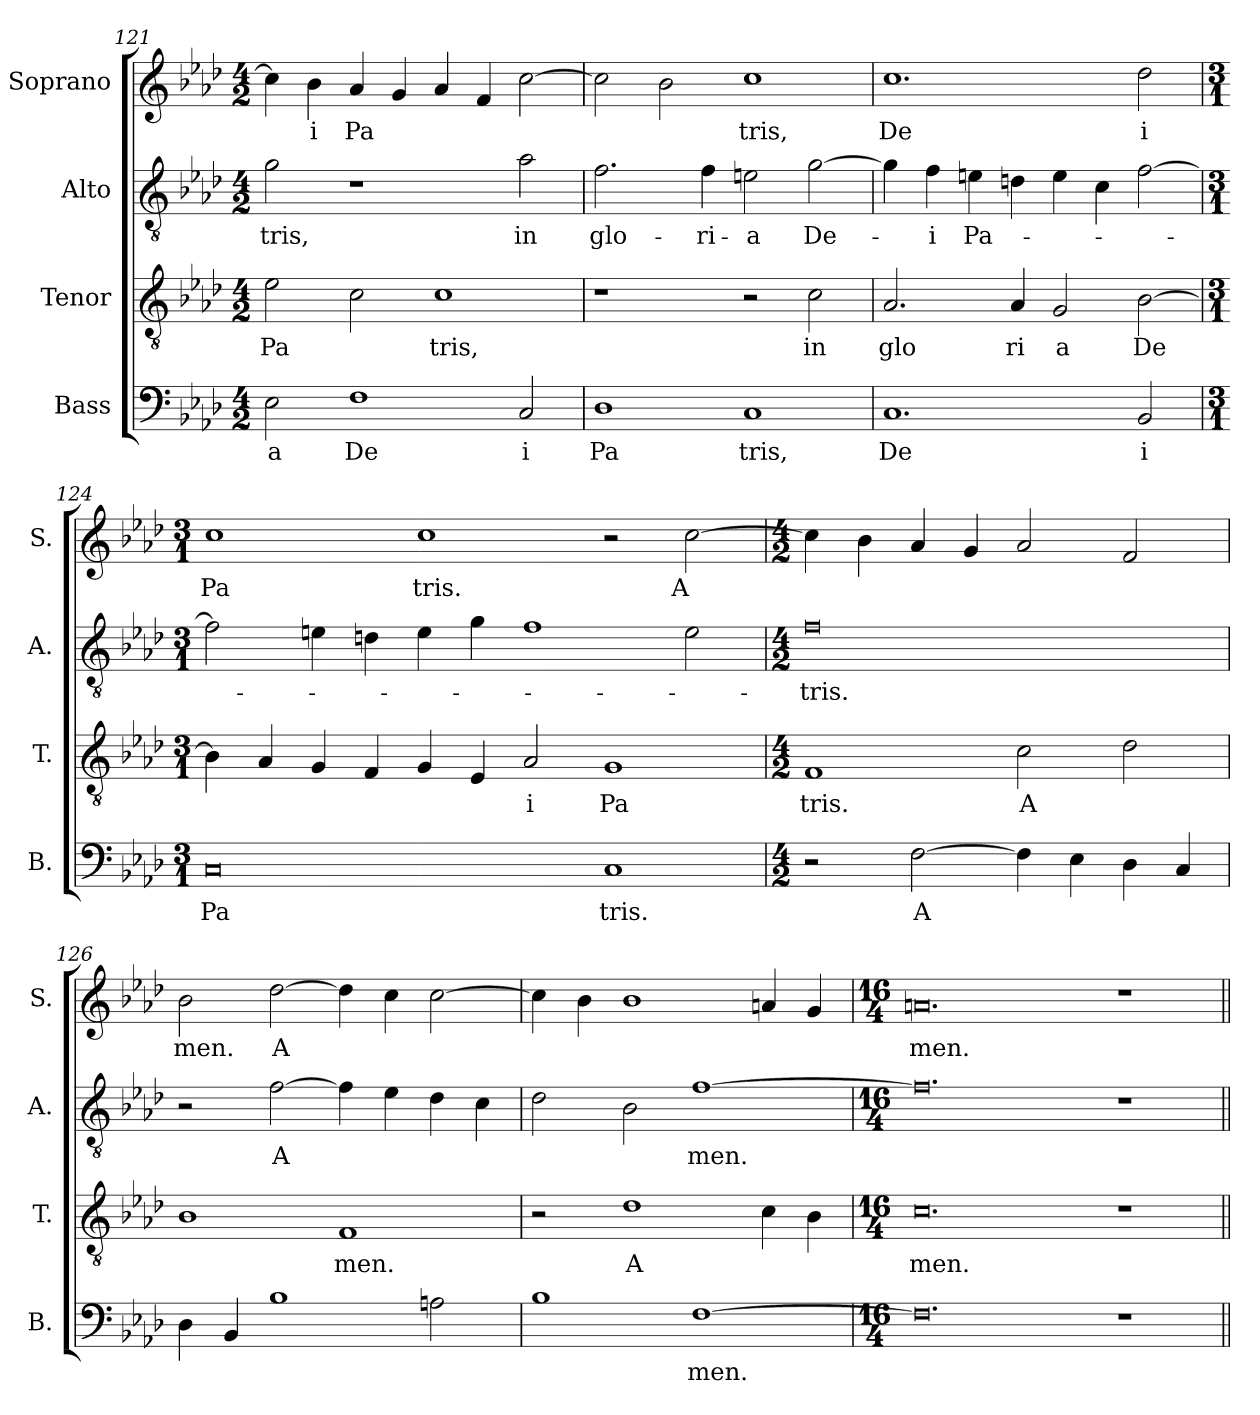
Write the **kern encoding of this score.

**kern	**text	**kern	**text	**kern	**text	**kern	**text
*part4	*part4	*part3	*part3	*part2	*part2	*part1	*part1
*staff4	*staff4	*staff3	*staff3	*staff2	*staff2	*staff1	*staff1
*I"Bass	*	*I"Tenor	*	*I"Alto	*	*I"Soprano	*
*I'B.	*	*I'T.	*	*I'A.	*	*I'S.	*
*clefF4	*	*clefGv2	*	*clefGv2	*	*clefG2	*
*k[b-e-a-d-]	*	*k[b-e-a-d-]	*	*k[b-e-a-d-]	*	*k[b-e-a-d-]	*
*M4/2	*	*M4/2	*	*M4/2	*	*M4/2	*
=121	=121	=121	=121	=121	=121	=121	=121
!	!LO:LY:b	!	!LO:LY:b	!	!LO:LY:b	!	!
2E-\	a	2e-\	Pa	2g\	tris,	4cc\]	.
!	!	!	!	!	!	!	!LO:LY:b
.	.	.	.	.	.	4b-\	i
!	!LO:LY:b	!	!	!	!	!	!LO:LY:b
1F	De	2c\	.	1r	.	4a-/	Pa
.	.	.	.	.	.	4g/	.
!	!	!	!LO:LY:b	!	!	!	!
.	.	1c	tris,	.	.	4a-/	.
.	.	.	.	.	.	4f/	.
!	!LO:LY:b	!	!	!	!LO:LY:b	!	!
2C/	i	.	.	2a-\	in	[2cc\	.
=122	=122	=122	=122	=122	=122	=122	=122
!	!LO:LY:b	!	!	!	!LO:LY:b	!	!
1D-	Pa	1r	.	2.f\	glo-	2cc\]	.
.	.	.	.	.	.	2b-\	.
!	!	!	!	!	!LO:LY:b	!	!
.	.	.	.	4f\	-ri-	.	.
!	!LO:LY:b	!	!	!	!LO:LY:b	!	!LO:LY:b
1C	tris,	2r	.	2en\	-a	1cc	tris,
!	!	!	!LO:LY:b	!	!LO:LY:b	!	!
.	.	2c\	in	[2g\	-De -	.	.
=123	=123	=123	=123	=123	=123	=123	=123
!	!LO:LY:b	!	!LO:LY:b	!	!	!	!LO:LY:b
1.C	De	2.A-/	glo	4g\]	.	1.cc	De
!	!	!	!	!	!LO:LY:b	!	!
.	.	.	.	4f\	i	.	.
!	!	!	!	!	!LO:LY:b	!	!
.	.	.	.	4en\	Pa -	.	.
!	!	!	!LO:LY:b	!	!	!	!
.	.	4A-/	ri	4dn\	.	.	.
!	!	!	!LO:LY:b	!	!	!	!
.	.	2G/	a	4e\	.	.	.
.	.	.	.	4c\	.	.	.
!	!LO:LY:b	!	!LO:LY:b	!	!	!	!LO:LY:b
2BB-/	i	[2B-\	De	[2f\	.	2dd-\	i
!!LO:LB:g=z
=124	=124	=124	=124	=124	=124	=124	=124
*M3/1	*	*M3/1	*	*M3/1	*	*M3/1	*
!	!LO:LY:b	!	!	!	!	!	!LO:LY:b
0C	Pa	4B-\]	.	2f\]	.	1cc	Pa
.	.	4A-/	.	.	.	.	.
.	.	4G/	.	4en\	.	.	.
.	.	4F/	.	4dn\	.	.	.
!	!	!	!	!	!	!	!LO:LY:b
.	.	4G/	.	4e\	.	1cc	tris.
.	.	4E-/	.	4g\	.	.	.
!	!	!	!LO:LY:b	!	!	!	!
.	.	2A-/	i	1f	.	.	.
!	!LO:LY:b	!	!LO:LY:b	!	!	!	!
1C	tris.	1G	Pa	.	.	2r	.
!	!	!	!	!	!	!	!LO:LY:b
.	.	.	.	2e\	.	[2cc\	A
=125	=125	=125	=125	=125	=125	=125	=125
*M4/2	*	*M4/2	*	*M4/2	*	*M4/2	*
!	!	!	!LO:LY:b	!	!LO:LY:b	!	!
2r	.	1F	tris.	0f	tris.	4cc\]	.
.	.	.	.	.	.	4b-\	.
!	!LO:LY:b	!	!	!	!	!	!
[2F\	A	.	.	.	.	4a-/	.
.	.	.	.	.	.	4g/	.
!	!	!	!LO:LY:b	!	!	!	!
4F\]	.	2c\	A	.	.	2a-/	.
4E-\	.	.	.	.	.	.	.
4D-\	.	2d-\	.	.	.	2f/	.
4C/	.	.	.	.	.	.	.
=126	=126	=126	=126	=126	=126	=126	=126
!	!	!	!	!	!	!	!LO:LY:b
4D-\	.	1B-	.	2r	.	2b-\	men.
4BB-/	.	.	.	.	.	.	.
!	!	!	!	!	!LO:LY:b	!	!LO:LY:b
1B-	.	.	.	[2f\	A	[2dd-\	A
!	!	!	!LO:LY:b	!	!	!	!
.	.	1F	men.	4f\]	.	4dd-\]	.
.	.	.	.	4e-\	.	4cc\	.
2An\	.	.	.	4d-\	.	[2cc\	.
.	.	.	.	4c\	.	.	.
=127	=127	=127	=127	=127	=127	=127	=127
1B-	.	2r	.	2d-\	.	4cc\]	.
.	.	.	.	.	.	4b-\	.
!	!	!	!LO:LY:b	!	!	!	!
.	.	1d-	A	2B-\	.	1b-	.
!	!LO:LY:b	!	!	!	!LO:LY:b	!	!
[1F	men.	.	.	[1f	men.	.	.
.	.	4c\	.	.	.	4an/	.
.	.	4B-\	.	.	.	4g/	.
=128	=128	=128	=128	=128	=128	=128	=128
*M16/4	*	*M16/4	*	*M16/4	*	*M16/4	*
!	!	!	!LO:LY:b	!	!	!	!LO:LY:b
0.F]	.	0.c	men.	0.f]	.	0.an	men.
1r	.	1r	.	1r	.	1r	.
=||	=||	=||	=||	=||	=||	=||	=||
*-	*-	*-	*-	*-	*-	*-	*-
